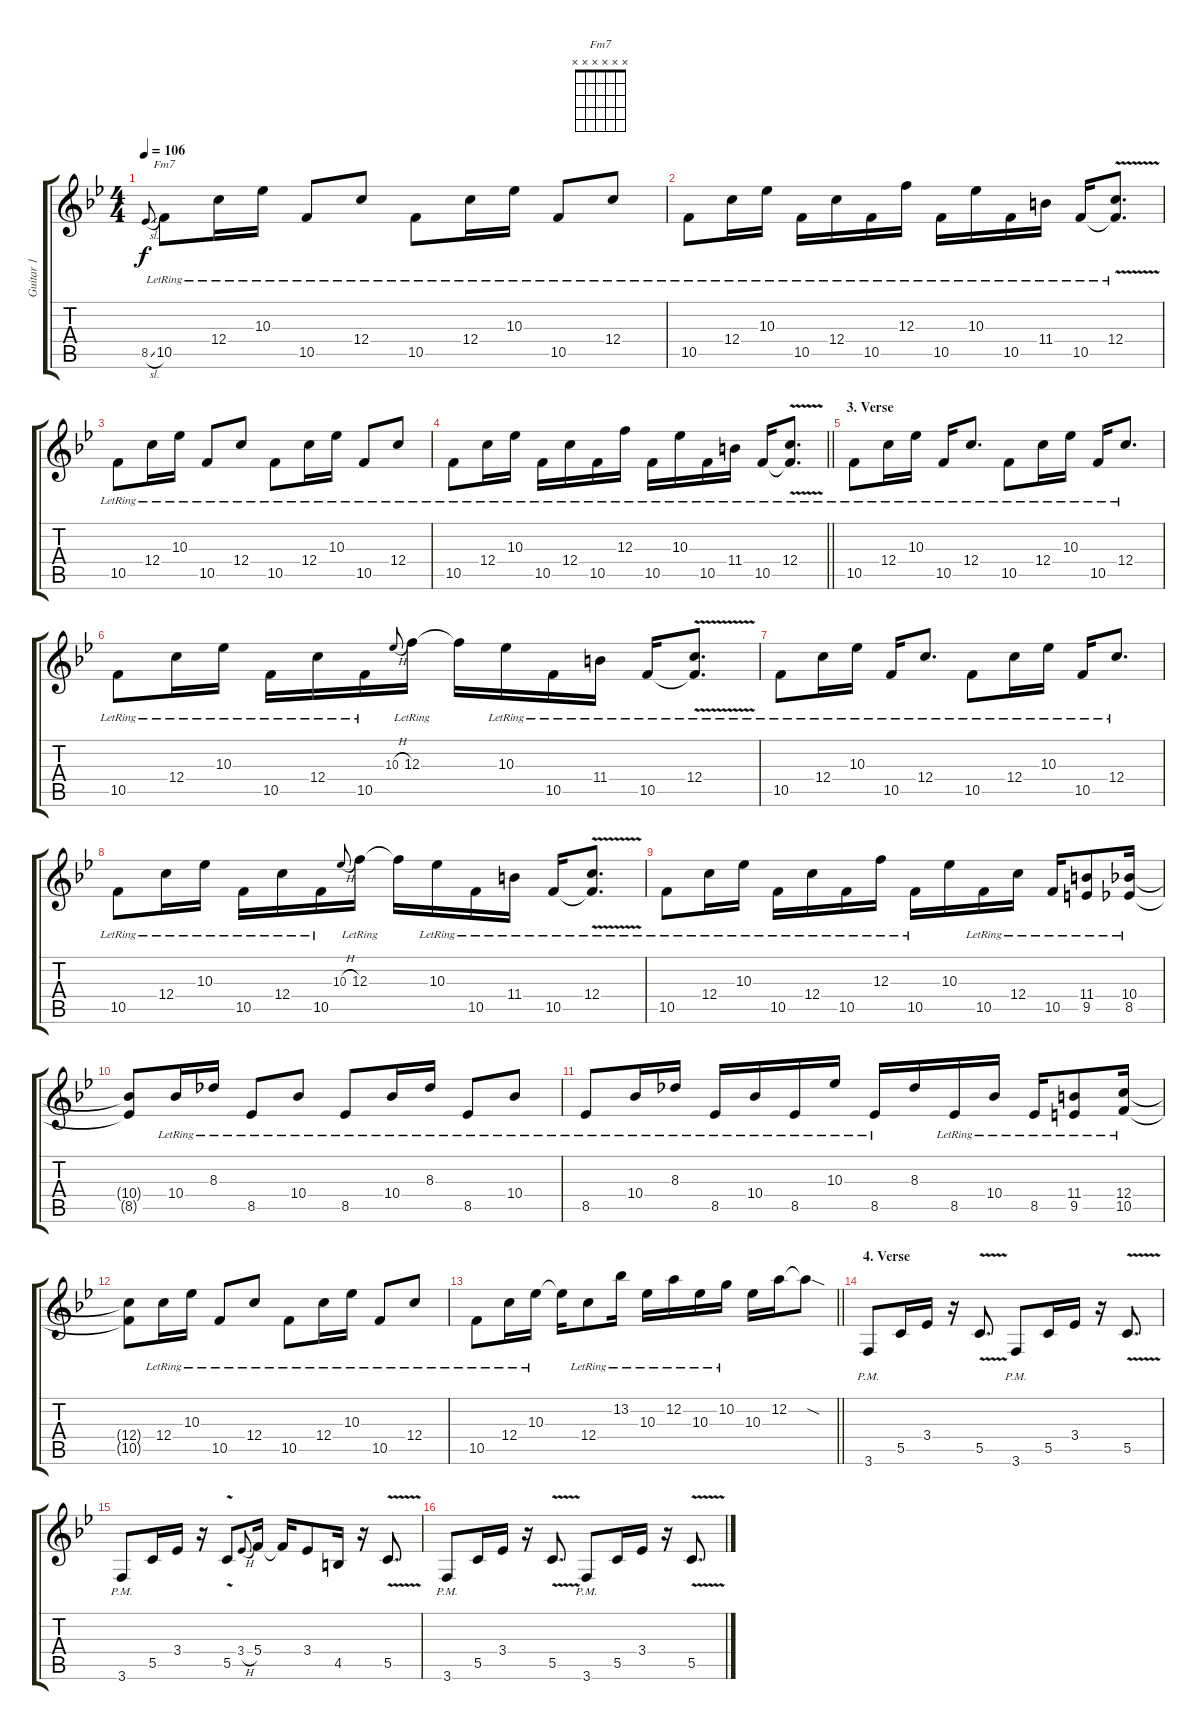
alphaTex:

\track ("Guitar 1" "Guitar 1") {instrument distortionguitar}
\staff {score tabs}
\tuning (D4 A3 F3 C3 G2 D2) {hide}
\chord ("Fm7" x x x x x x)
\ts (4 4)
\tempo 106
\clef g2
\ks gminor
8.5{sl}.8{gr onbeat dy f} 10.5{lr}.8{ch "Fm7"} 12.4{lr}.16 10.3{lr}.16 10.5{lr}.8 12.4{lr}.8 10.5{lr}.8 12.4{lr}.16 10.3{lr}.16 10.5{lr}.8 12.4{lr}.8 |
10.5{lr}.8 12.4{lr}.16 10.3{lr}.16 10.5{lr}.16 12.4{lr}.16 10.5{lr}.16 12.3{lr}.16 10.5{lr}.16 10.3{lr}.16 10.5{lr}.16 11.4{lr}.16 10.5{lr}.16 (12.4{v lr} 10.5{v t}).8{d} |
10.5{lr}.8 12.4{lr}.16 10.3{lr}.16 10.5{lr}.8 12.4{lr}.8 10.5{lr}.8 12.4{lr}.16 10.3{lr}.16 10.5{lr}.8 12.4{lr}.8 |
\barLineRight lightlight
10.5{lr}.8 12.4{lr}.16 10.3{lr}.16 10.5{lr}.16 12.4{lr}.16 10.5{lr}.16 12.3{lr}.16 10.5{lr}.16 10.3{lr}.16 10.5{lr}.16 11.4{lr}.16 10.5{lr}.16 (12.4{v lr} 10.5{v t}).8{d} |
\section ("" "3. Verse")
10.5{lr}.8 12.4{lr}.16 10.3{lr}.16 10.5{lr}.16 12.4{lr}.8{d} 10.5{lr}.8 12.4{lr}.16 10.3{lr}.16 10.5{lr}.16 12.4{lr}.8{d} |
10.5{lr}.8 12.4{lr}.16 10.3{lr}.16 10.5{lr}.16 12.4{lr}.16 10.5{lr}.16 10.3{h}.8{gr onbeat} 12.3{lr}.16 12.3{t}.16 10.3{lr}.16 10.5{lr}.16 11.4{lr}.16 10.5{lr}.16 (12.4{v lr} 10.5{v t}).8{d} |
10.5{lr}.8 12.4{lr}.16 10.3{lr}.16 10.5{lr}.16 12.4{lr}.8{d} 10.5{lr}.8 12.4{lr}.16 10.3{lr}.16 10.5{lr}.16 12.4{lr}.8{d} |
10.5{lr}.8 12.4{lr}.16 10.3{lr}.16 10.5{lr}.16 12.4{lr}.16 10.5{lr}.16 10.3{h}.8{gr onbeat} 12.3{lr}.16 12.3{t}.16 10.3{lr}.16 10.5{lr}.16 11.4{lr}.16 10.5{lr}.16 (12.4{v lr} 10.5{v t}).8{d} |
10.5{lr}.8 12.4{lr}.16 10.3{lr}.16 10.5{lr}.16 12.4{lr}.16 10.5{lr}.16 12.3{lr}.16 10.5{lr}.16 10.3.16 10.5{lr}.16 12.4{lr}.16 10.5{lr}.16 (11.4{lr} 9.5{lr}).8 (10.4{lr} 8.5{lr}).16 |
(10.4{t} 8.5{t}).8 10.4{lr}.16 8.3{lr}.16 8.5{lr}.8 10.4{lr}.8 8.5{lr}.8 10.4{lr}.16 8.3{lr}.16 8.5{lr}.8 10.4{lr}.8 |
8.5{lr}.8 10.4{lr}.16 8.3{lr}.16 8.5{lr}.16 10.4{lr}.16 8.5{lr}.16 10.3{lr}.16 8.5{lr}.16 8.3.16 8.5{lr}.16 10.4{lr}.16 8.5{lr}.16 (11.4{lr} 9.5{lr}).8 (12.4{lr} 10.5{lr}).16 |
(12.4{t} 10.5{t}).8 12.4{lr}.16 10.3{lr}.16 10.5{lr}.8 12.4{lr}.8 10.5{lr}.8 12.4{lr}.16 10.3{lr}.16 10.5{lr}.8 12.4{lr}.8 |
\barLineRight lightlight
10.5{lr}.8{balance 0} 12.4{lr}.16 10.3{lr}.16 10.3{t}.16 12.4{lr}.8 13.2{lr}.16 10.3{lr}.16 12.2{lr}.16 10.3{lr}.16 10.2{lr}.16 10.3.16 12.2.16 12.2{sod t}.8 |
\section ("" "4. Verse")
3.6{pm}.8 5.5.16 3.4.16 r.16 5.5{v}.8{d} 3.6{pm}.8 5.5.16 3.4.16 r.16 5.5{v}.8{d} |
3.6{pm}.8 5.5.16 3.4.16 r.16 5.5{v}.8 3.4{h}.8{gr onbeat} 5.4.16 5.4{t}.16 3.4.8 4.5.16 r.16 5.5{v}.8{d} |
3.6{pm}.8 5.5.16 3.4.16 r.16 5.5{v}.8{d} 3.6{pm}.8 5.5.16 3.4.16 r.16 5.5{v}.8{d}
